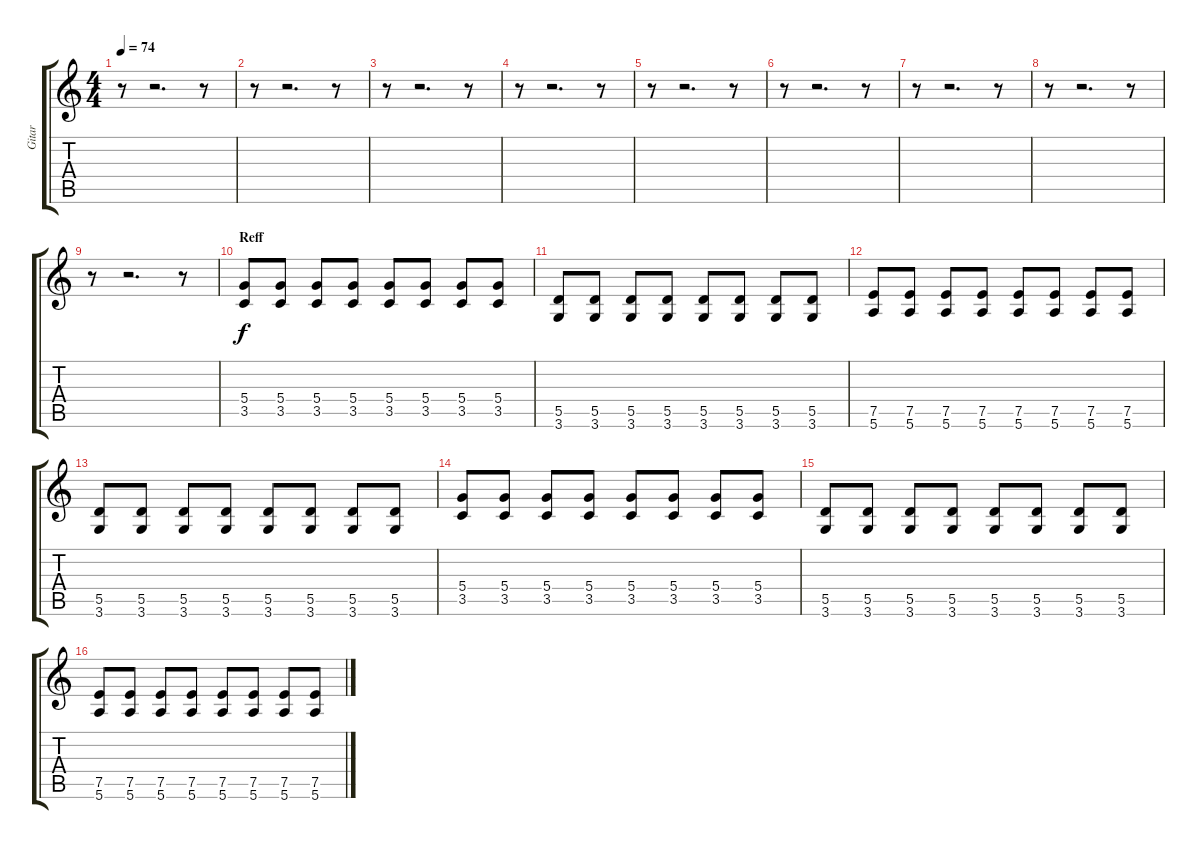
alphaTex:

\track ("Gitar" "Gitar") {instrument overdrivenguitar}
\staff {score tabs}
\tuning (E4 B3 G3 D3 A2 E2) {hide}
\ts (4 4)
\tempo 74
\clef g2
\ks c
r.8{dy f} r.2{d} r.8 |
r.8 r.2{d} r.8 |
r.8 r.2{d} r.8 |
r.8 r.2{d} r.8 |
r.8 r.2{d} r.8 |
r.8 r.2{d} r.8 |
r.8 r.2{d} r.8 |
r.8 r.2{d} r.8 |
r.8 r.2{d} r.8 |
\section ("" "Reff")
(5.4 3.5).8 (5.4 3.5).8 (5.4 3.5).8 (5.4 3.5).8 (5.4 3.5).8 (5.4 3.5).8 (5.4 3.5).8 (5.4 3.5).8 |
(5.5 3.6).8 (5.5 3.6).8 (5.5 3.6).8 (5.5 3.6).8 (5.5 3.6).8 (5.5 3.6).8 (5.5 3.6).8 (5.5 3.6).8 |
(7.5 5.6).8 (7.5 5.6).8 (7.5 5.6).8 (7.5 5.6).8 (7.5 5.6).8 (7.5 5.6).8 (7.5 5.6).8 (7.5 5.6).8 |
(5.5 3.6).8 (5.5 3.6).8 (5.5 3.6).8 (5.5 3.6).8 (5.5 3.6).8 (5.5 3.6).8 (5.5 3.6).8 (5.5 3.6).8 |
(5.4 3.5).8 (5.4 3.5).8 (5.4 3.5).8 (5.4 3.5).8 (5.4 3.5).8 (5.4 3.5).8 (5.4 3.5).8 (5.4 3.5).8 |
(5.5 3.6).8 (5.5 3.6).8 (5.5 3.6).8 (5.5 3.6).8 (5.5 3.6).8 (5.5 3.6).8 (5.5 3.6).8 (5.5 3.6).8 |
(7.5 5.6).8 (7.5 5.6).8 (7.5 5.6).8 (7.5 5.6).8 (7.5 5.6).8 (7.5 5.6).8 (7.5 5.6).8 (7.5 5.6).8
